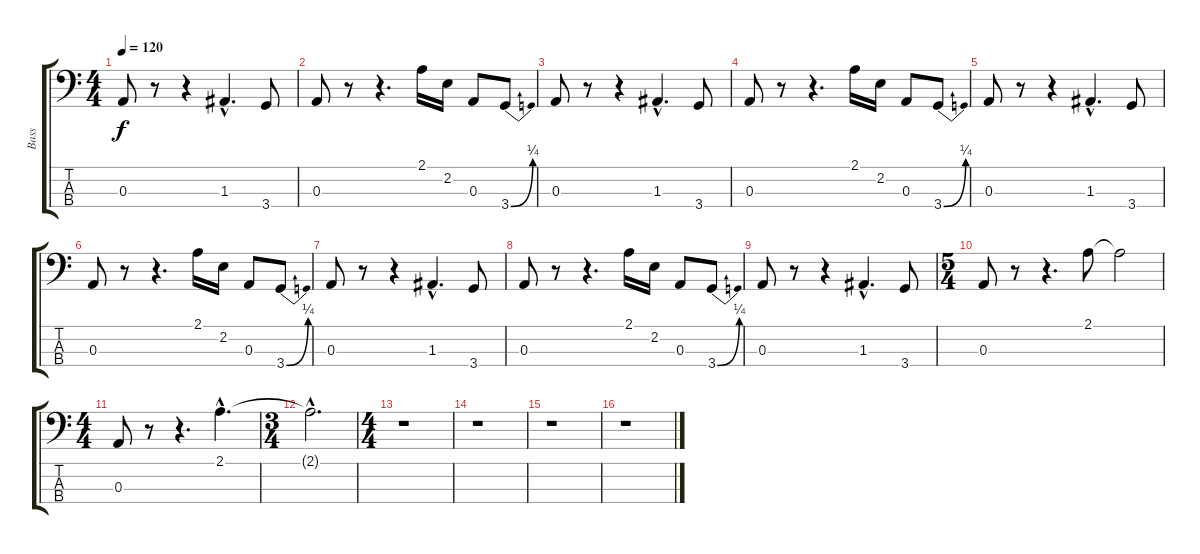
\track ("Bass" "Bass") {instrument electricbassfinger}
\staff {score tabs}
\tuning (G2 D2 A1 E1) {hide}
\ts (4 4)
\tempo 120
\clef f4
\ks c
0.3.8{dy f instrument electricbassfinger} r.8 r.4 1.3{hac}.4{d} 3.4.8 |
0.3.8 r.8 r.4{d} 2.1.16 2.2.16 0.3.8 3.4{be (bend 0 0 60 1)}.8 |
0.3.8 r.8 r.4 1.3{hac}.4{d} 3.4.8 |
0.3.8 r.8 r.4{d} 2.1.16 2.2.16 0.3.8 3.4{be (bend 0 0 60 1)}.8 |
0.3.8 r.8 r.4 1.3{hac}.4{d} 3.4.8 |
0.3.8 r.8 r.4{d} 2.1.16 2.2.16 0.3.8 3.4{be (bend 0 0 60 1)}.8 |
0.3.8 r.8 r.4 1.3{hac}.4{d} 3.4.8 |
0.3.8 r.8 r.4{d} 2.1.16 2.2.16 0.3.8 3.4{be (bend 0 0 60 1)}.8 |
0.3.8 r.8 r.4 1.3{hac}.4{d} 3.4.8 |
\ts (5 4)
0.3.8 r.8 r.4{d} 2.1.8 2.1{t}.2 |
\ts (4 4)
0.3.8 r.8 r.4{d} 2.1{hac}.4{d} |
\ts (3 4)
2.1{hac t}.2{d} |
\ts (4 4)
r.1 |
r.1 |
r.1 |
r.1
